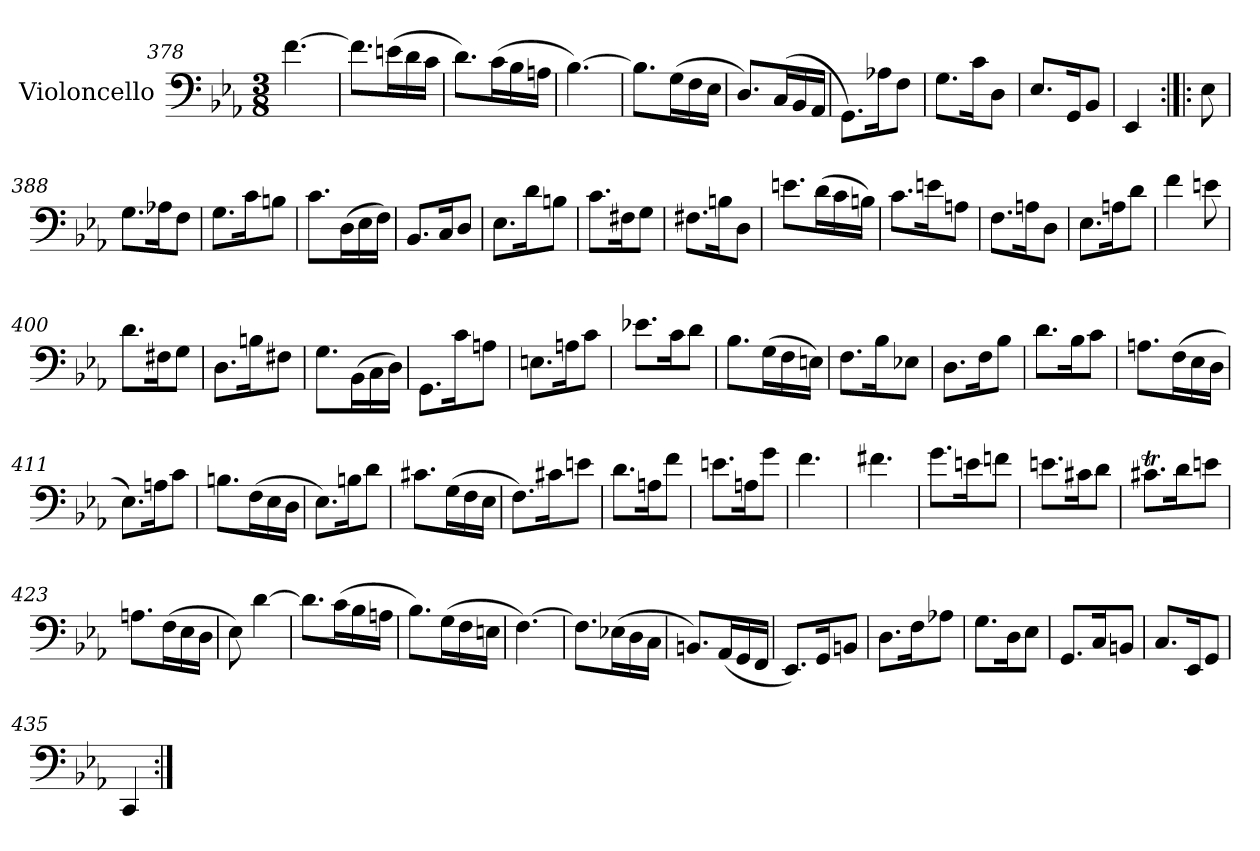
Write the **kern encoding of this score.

**kern
*part1
*staff1
*I"Violoncello
*I'Vc.
*clefF4
*k[b-e-a-]
*M3/8
=378
[4.f\
=379
8.f\L]
(16en\L
16d\
16c\JJ
=380
8.d\L)
(16c\L
16B-\
16An\JJ
=381
[4.B-\)
=382
8.B-\L]
(16G\L
16F\
16E-\JJ
=383
8.D/L)
(16C/L
16BB-/
16AA-/JJ
=384
8.GG\L)
16A-X\K
8F\J
=385
8.G\L
16c\K
8D\J
=386
8.E-/L
16GG/K
8BB-/J
=387
4EE-/
!!LO:LB:g=z
=387X8:|!|:
8E-\
=388
8.G\L
16A-X\K
8F\J
=389
8.G\L
16c\K
8Bn\J
=390
8.c\L
(16D\L
16E-\
16F\JJ)
=391
8.BB-/L
16C/K
8D/J
=392
8.E-\L
16d\K
8Bn\J
=393
8.c\L
16F#X\K
8G\J
=394
8.F#X\L
16Bn\K
8D\J
=395
8.en\L
(16d\L
16c\
16Bn\JJ)
=396
8.c\L
16en\K
8An\J
=397
8.F\L
16An\K
8D\J
=398
8.E-\L
16An\K
8d\J
!!LO:LB:g=z
=399
4f\
8en\
=400
8.d\L
16F#X\K
8G\J
=401
8.D\L
16Bn\K
8F#X\J
=402
8.G\L
(16BB-\L
16C\
16D\JJ)
=403
8.GG\L
16c\K
8An\J
=404
8.En\L
16An\K
8c\J
=405
8.e-X\L
16c\K
8d\J
=406
8.B-\L
(16G\L
16F\
16En\JJ)
=407
8.F\L
16B-\K
8E-X\J
=408
8.D\L
16F\K
8B-\J
=409
8.d\L
16B-\K
8c\J
=410
8.An\L
(16F\L
16E-\
16D\JJ
!!LO:LB:g=z
=411
8.E-\L)
16An\K
8c\J
=412
8.Bn\L
(16F\L
16E-\
16D\JJ
=413
8.E-\L)
16Bn\K
8d\J
=414
8.c#X\L
(16G\L
16F\
16E-\JJ
=415
8.F\L)
16c#X\K
8en\J
=416
8.d\L
16An\K
8f\J
=417
8.en\L
16An\K
8g\J
=418
4.f\
=419
4.f#X\
=420
8.g\L
16en\K
8fn\J
=421
8.en\L
16c#X\K
8d\J
=422
8.c#Xt\L
16d\K
8en\J
!!LO:LB:g=z
=423
8.An\L
(16F\L
16E-\
16D\JJ
=424
8E-\)
[4d\
=425
8.d\L]
(16c\L
16B-\
16An\JJ
=426
8.B-\L)
(16G\L
16F\
16En\JJ
=427
[4.F\)
=428
8.F\L]
(16E-X\L
16D\
16C\JJ
=429
8.BBn/L)
(16AA-/L
16GG/
16FF/JJ
=430
8.EE-/L)
16GG/K
8BBn/J
=431
8.D\L
16F\K
8A-X\J
=432
8.G\L
16D\K
8E-\J
=433
8.GG/L
16C/K
8BBn/J
=434
8.C/L
16EE-/K
8GG/J
=435
4CC/
=:|!
*-
